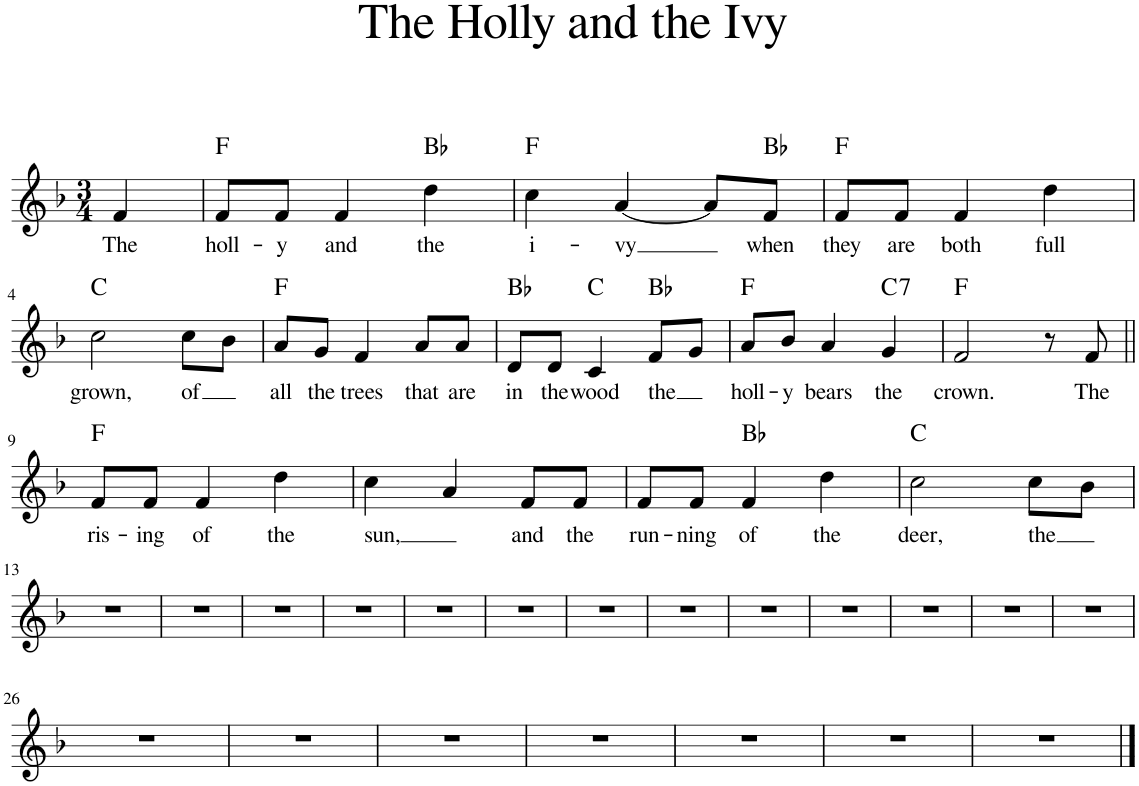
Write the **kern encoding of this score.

**kern	**text	**harte
*part1	*part1	*part1
*staff1	*staff1	*
*I"Piano	*	*
*I'Pno.	*	*
*clefG2	*	*
*k[b-]	*	*
*M3/4	*	*
=	=	=
!	!LO:LY:b	!
4f/	The	.
=1	=1	=1
!	!LO:LY:b	!
8f/L	holl-	F:maj
!	!LO:LY:b	!
8f/J	-y	.
!	!LO:LY:b	!
4f/	and	.
!	!LO:LY:b	!
4dd\	the	Bb:maj
=2	=2	=2
!	!LO:LY:b	!
4cc\	i-	F:maj
!	!LO:LY:b	!
[4a/	-vy	.
8a/L]	.	.
!	!LO:LY:b	!
8f/J	when	Bb:maj
=3	=3	=3
!	!LO:LY:b	!
8f/L	they	F:maj
!	!LO:LY:b	!
8f/J	are	.
!	!LO:LY:b	!
4f/	both	.
!	!LO:LY:b	!
4dd\	full	.
!!LO:LB:g=z
=4	=4	=4
!	!LO:LY:b	!
2cc\	grown,	C:maj
!	!LO:LY:b	!
8cc\L	of	.
8b-\J	.	.
=5	=5	=5
!	!LO:LY:b	!
8a/L	all	F:maj
!	!LO:LY:b	!
8g/J	the	.
!	!LO:LY:b	!
4f/	trees	.
!	!LO:LY:b	!
8a/L	that	.
!	!LO:LY:b	!
8a/J	are	.
=6	=6	=6
!	!LO:LY:b	!
8d/L	in	Bb:maj
!	!LO:LY:b	!
8d/J	the	.
!	!LO:LY:b	!
4c/	wood	C:maj
!	!LO:LY:b	!
8f/L	the	Bb:maj
8g/J	.	.
=7	=7	=7
!	!LO:LY:b	!
8a/L	holl-	F:maj
!	!LO:LY:b	!
8b-/J	-y	.
!	!LO:LY:b	!
4a/	bears	.
!	!LO:LY:b	!LO:H:kt=7
4g/	the	C:7
=8	=8	=8
!	!LO:LY:b	!
2f/	crown.	F:maj
8r	.	.
!	!LO:LY:b	!
8f/	The	.
!!LO:LB:g=z
=9||	=9||	=9||
!	!LO:LY:b	!
8f/L	ris-	F:maj
!	!LO:LY:b	!
8f/J	-ing	.
!	!LO:LY:b	!
4f/	of	.
!	!LO:LY:b	!
4dd\	the	.
=10	=10	=10
!	!LO:LY:b	!
4cc\	sun,	.
4a/	.	.
!	!LO:LY:b	!
8f/L	and	.
!	!LO:LY:b	!
8f/J	the	.
=11	=11	=11
!	!LO:LY:b	!
8f/L	run-	.
!	!LO:LY:b	!
8f/J	-ning	.
!	!LO:LY:b	!
4f/	of	Bb:maj
!	!LO:LY:b	!
4dd\	the	.
=12	=12	=12
!	!LO:LY:b	!
2cc\	deer,	C:maj
!	!LO:LY:b	!
8cc\L	the	.
8b-\J	.	.
!!LO:LB:g=z
=13	=13	=13
2.r	.	.
=14	=14	=14
2.r	.	.
=15	=15	=15
2.r	.	.
=16	=16	=16
2.r	.	.
=17	=17	=17
2.r	.	.
=18	=18	=18
2.r	.	.
=19	=19	=19
2.r	.	.
=20	=20	=20
2.r	.	.
=21	=21	=21
2.r	.	.
=22	=22	=22
2.r	.	.
=23	=23	=23
2.r	.	.
=24	=24	=24
2.r	.	.
=25	=25	=25
2.r	.	.
!!LO:LB:g=z
=26	=26	=26
2.r	.	.
=27	=27	=27
2.r	.	.
=28	=28	=28
2.r	.	.
=29	=29	=29
2.r	.	.
=30	=30	=30
2.r	.	.
=31	=31	=31
2.r	.	.
=32	=32	=32
2.r	.	.
==	==	==
*-	*-	*-
